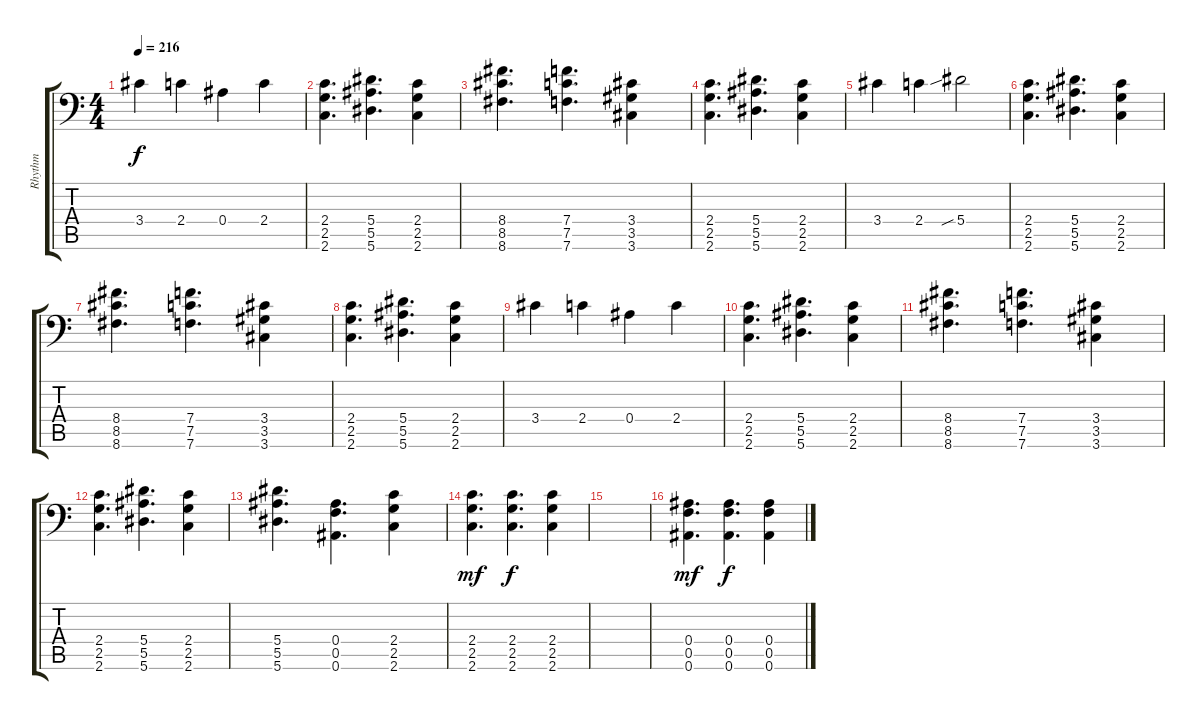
\track ("Rhythm" "Rhythm") {instrument distortionguitar}
\staff {score tabs}
\tuning (C4 G3 Eb3 Bb2 F2 Bb1) {hide}
\ts (4 4)
\tempo 216
\clef f4
\ks c
3.4.4{dy f} 2.4.4 0.4.4 2.4.4 |
(2.4 2.5 2.6).4{d} (5.4 5.5 5.6).4{d} (2.4 2.5 2.6).4 |
(8.4 8.5 8.6).4{d} (7.4 7.5 7.6).4{d} (3.4 3.5 3.6).4 |
(2.4 2.5 2.6).4{d} (5.4 5.5 5.6).4{d} (2.4 2.5 2.6).4 |
3.4.4 2.4.4 5.4{sib}.2 |
(2.4 2.5 2.6).4{d} (5.4 5.5 5.6).4{d} (2.4 2.5 2.6).4 |
(8.4 8.5 8.6).4{d} (7.4 7.5 7.6).4{d} (3.4 3.5 3.6).4 |
(2.4 2.5 2.6).4{d} (5.4 5.5 5.6).4{d} (2.4 2.5 2.6).4 |
3.4.4 2.4.4 0.4.4 2.4.4 |
(2.4 2.5 2.6).4{d} (5.4 5.5 5.6).4{d} (2.4 2.5 2.6).4 |
(8.4 8.5 8.6).4{d} (7.4 7.5 7.6).4{d} (3.4 3.5 3.6).4 |
(2.4 2.5 2.6).4{d} (5.4 5.5 5.6).4{d} (2.4 2.5 2.6).4 |
(5.4 5.5 5.6).4{d} (0.4 0.5 0.6).4{d} (2.4 2.5 2.6).4 |
(2.4 2.5 2.6).4{d dy mf} (2.4 2.5 2.6).4{d dy f} (2.4 2.5 2.6).4 |
|
(0.4 0.5 0.6).4{d dy mf} (0.4 0.5 0.6).4{d dy f} (0.4 0.5 0.6).4
